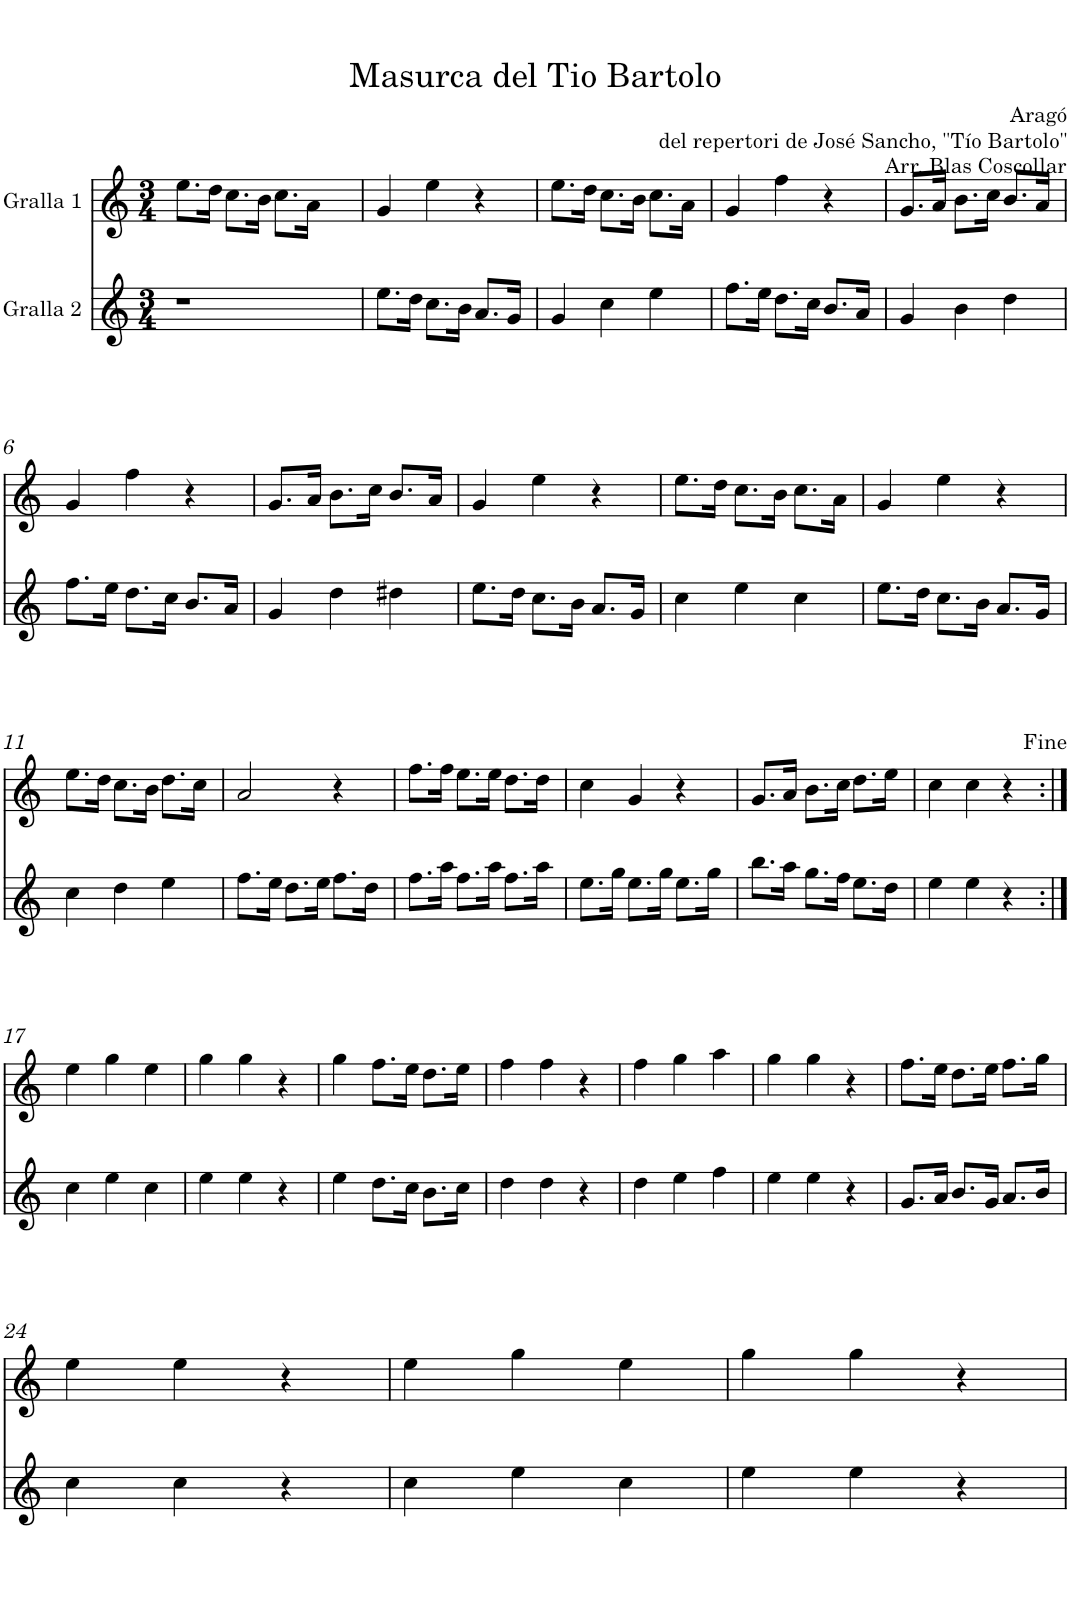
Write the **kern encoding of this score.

**kern	**kern
*part2	*part1
*staff2	*staff1
*I"Gralla 2	*I"Gralla 1
*clefG2	*clefG2
*k[]	*k[]
*M3/4	*M3/4
=1	=1
2.r	8.ee\L
.	16dd\Jk
.	8.cc\L
.	16b\Jk
.	8.cc\L
.	16a\Jk
4ryy	4ryy
=2	=2
8.ee\L	4g/
16dd\Jk	.
8.cc\L	4ee\
16b\Jk	.
8.a/L	4r
16g/Jk	.
=3	=3
4g/	8.ee\L
.	16dd\Jk
4cc\	8.cc\L
.	16b\Jk
4ee\	8.cc\L
.	16a\Jk
=4	=4
8.ff\L	4g/
16ee\Jk	.
8.dd\L	4ff\
16cc\Jk	.
8.b/L	4r
16a/Jk	.
=5	=5
4g/	8.g/L
.	16a/Jk
4b\	8.b\L
.	16cc\Jk
4dd\	8.b/L
.	16a/Jk
!!LO:LB:g=z
=6	=6
8.ff\L	4g/
16ee\Jk	.
8.dd\L	4ff\
16cc\Jk	.
8.b/L	4r
16a/Jk	.
=7	=7
4g/	8.g/L
.	16a/Jk
4dd\	8.b\L
.	16cc\Jk
4dd#X\	8.b/L
.	16a/Jk
=8	=8
8.ee\L	4g/
16dd\Jk	.
8.cc\L	4ee\
16b\Jk	.
8.a/L	4r
16g/Jk	.
=9	=9
4cc\	8.ee\L
.	16dd\Jk
4ee\	8.cc\L
.	16b\Jk
4cc\	8.cc\L
.	16a\Jk
=10	=10
8.ee\L	4g/
16dd\Jk	.
8.cc\L	4ee\
16b\Jk	.
8.a/L	4r
16g/Jk	.
!!LO:LB:g=z
=11	=11
4cc\	8.ee\L
.	16dd\Jk
4dd\	8.cc\L
.	16b\Jk
4ee\	8.dd\L
.	16cc\Jk
=12	=12
8.ff\L	2a/
16ee\Jk	.
8.dd\L	.
16ee\Jk	.
8.ff\L	4r
16dd\Jk	.
=13	=13
8.ff\L	8.ff\L
16aa\Jk	16ff\Jk
8.ff\L	8.ee\L
16aa\Jk	16ee\Jk
8.ff\L	8.dd\L
16aa\Jk	16dd\Jk
=14	=14
8.ee\L	4cc\
16gg\Jk	.
8.ee\L	4g/
16gg\Jk	.
8.ee\L	4r
16gg\Jk	.
=15	=15
8.bb\L	8.g/L
16aa\Jk	16a/Jk
8.gg\L	8.b\L
16ff\Jk	16cc\Jk
8.ee\L	8.dd\L
16dd\Jk	16ee\Jk
=16	=16
4ee\	4cc\
4ee\	4cc\
4r	4r
!!LO:LB:g=z
=17:|!	=17:|!
4cc\	4ee\
4ee\	4gg\
4cc\	4ee\
=18	=18
4ee\	4gg\
4ee\	4gg\
4r	4r
=19	=19
4ee\	4gg\
8.dd\L	8.ff\L
16cc\Jk	16ee\Jk
8.b\L	8.dd\L
16cc\Jk	16ee\Jk
=20	=20
4dd\	4ff\
4dd\	4ff\
4r	4r
=21	=21
4dd\	4ff\
4ee\	4gg\
4ff\	4aa\
=22	=22
4ee\	4gg\
4ee\	4gg\
4r	4r
=23	=23
8.g/L	8.ff\L
16a/Jk	16ee\Jk
8.b/L	8.dd\L
16g/Jk	16ee\Jk
8.a/L	8.ff\L
16b/Jk	16gg\Jk
!!LO:LB:g=z
=24	=24
4cc\	4ee\
4cc\	4ee\
4r	4r
=25	=25
4cc\	4ee\
4ee\	4gg\
4cc\	4ee\
=26	=26
4ee\	4gg\
4ee\	4gg\
4r	4r
=	=
*-	*-
